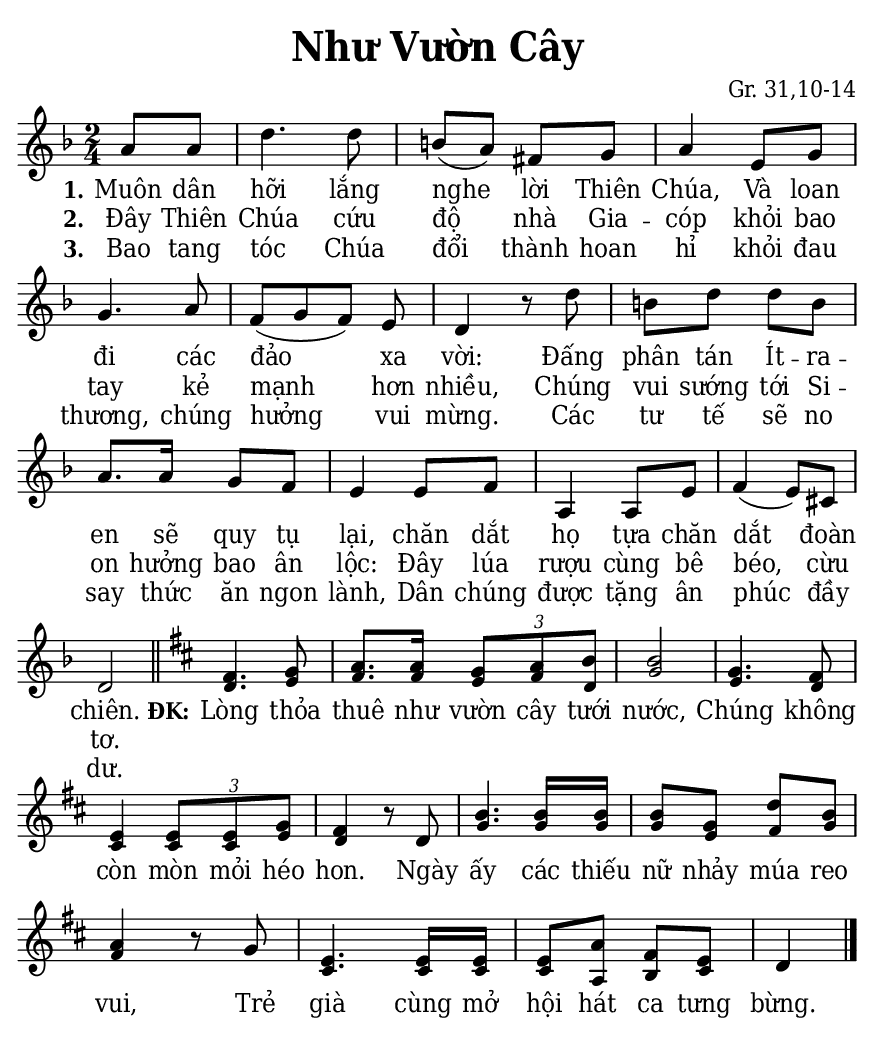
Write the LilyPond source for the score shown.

% Cài đặt chung\
\version "2.22.1"
\include "english.ly"

\header {
  title = \markup { \fontsize #1 "Như Vườn Cây" }
  composer = "Gr. 31,10-14"
  %arranger = "Lm. Kim Long"
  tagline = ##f
}

% Nhạc phiên khúc
nhacPhienKhucSop = \relative c'' {
  \partial 4 a8 a |
  d4. d8 |
  b! (a) fs8 g |
  a4 e8 g |
  g4. a8 |
  f ([g f]) e |
  d4 r8 d' |
  b! d d b |
  a8. a16 g8 f |
  e4 e8 f |
  a,4 a8 e' |
  f4 (e8) cs |
  d2 \bar "||"
  
  \set Staff.explicitKeySignatureVisibility = #end-of-line-invisible
  \set Staff.printKeyCancellation = ##f
  \key d \major
  fs4. g8 |
  a8. a16 \tuplet 3/2 { g8 a b } |
  b2 |
  g4. fs8 |
  e4 \tuplet 3/2 { e8 e g } |
  fs4 r8 d |
  b'4. b16 b |
  b8 g d' b |
  a4 r8 g |
  e4. e16 e|
  e8 a fs e |
  d4 \bar "|."
}

nhacPhienKhucAlto = \relative c' {
  r4 |
  R2*12
  
  \set Staff.explicitKeySignatureVisibility = #end-of-line-invisible
  \set Staff.printKeyCancellation = ##f
  \key d \major
  d4. e8 |
  fs8. fs16 \tuplet 3/2 { e8 fs d } |
  g2 |
  e4. d8 |
  cs4 \tuplet 3/2 { cs8 cs e } |
  d4 r8 d |
  g4. g16 g |
  g8 e fs g |
  fs4 r8 g |
  cs,4. cs16 cs |
  cs8 a b cs |
  d4
}

% Lời phiên khúc
loiPhienKhucSop = \lyrics {
  <<
    {
      \set stanza = "1."
      Muôn dân hỡi lắng nghe lời Thiên Chúa,
      Và loan đi các đảo xa vời:
      Đấng phân tán Ít -- ra -- en sẽ quy tụ lại,
      chăn dắt họ tựa chăn dắt đoàn chiên.
    }
    \new Lyrics {
	    \set associatedVoice = "beSop"
	    \set stanza = "2."
	    Đây Thiên Chúa cứu độ nhà Gia -- cóp
	    khỏi bao tay kẻ mạnh hơn nhiều,
	    Chúng vui sướng tới Si -- on hưởng bao ân lộc:
	    Đây lúa rượu cùng bê béo, cừu tơ.
    }
    \new Lyrics {
	    \set associatedVoice = "beSop"
	    \set stanza = "3."
	    Bao tang tóc Chúa đổi thành hoan hỉ
	    khỏi đau thương, chúng hưởng vui mừng.
	    Các tư tế sẽ no say thức ăn ngon lành,
	    Dân chúng được tặng ân phúc đầy dư.
    }
  >>
  \set stanza = "ĐK:"
  Lòng thỏa thuê như vườn cây tưới nước,
  Chúng không còn mòn mỏi héo hon.
  Ngày ấy các thiếu nữ nhảy múa reo vui,
  Trẻ già cùng mở hội hát ca tưng bừng.
}

% Dàn trang
\paper {
  #(set-paper-size "a5")
  top-margin = 3\mm
  bottom-margin = 3\mm
  left-margin = 3\mm
  right-margin = 3\mm
  indent = #0
  #(define fonts
	 (make-pango-font-tree "Deja Vu Serif Condensed"
	 		       "Deja Vu Serif Condensed"
			       "Deja Vu Serif Condensed"
			       (/ 20 20)))
  print-page-number = ##f
  page-count = 1
}

TongNhip = {
  \key f \major \time 2/4
  \set Timing.beamExceptions = #'()
  \set Timing.baseMoment = #(ly:make-moment 1/4)
}

% Đổi kích thước nốt cho bè phụ
notBePhu =
#(define-music-function (font-size music) (number? ly:music?)
   (for-some-music
     (lambda (m)
       (if (music-is-of-type? m 'rhythmic-event)
           (begin
             (set! (ly:music-property m 'tweaks)
                   (cons `(font-size . ,font-size)
                         (ly:music-property m 'tweaks)))
             #t)
           #f))
     music)
   music)

\score {
  \new ChoirStaff <<
    \new Staff \with {
        \consists "Merge_rests_engraver"
        printPartCombineTexts = ##f
      }
      <<
      \new Voice \TongNhip \partCombine 
        \nhacPhienKhucSop
        \notBePhu -1 { \nhacPhienKhucAlto }
      \new NullVoice = beSop \nhacPhienKhucSop
      \new Lyrics \lyricsto beSop \loiPhienKhucSop
      >>
  >>
  \layout {
    %\override Staff.TimeSignature.transparent = ##t
    \override Lyrics.LyricSpace.minimum-distance = #1
    \override Score.BarNumber.break-visibility = ##(#f #f #f)
    \override Score.SpacingSpanner.uniform-stretching = ##t
  } 
}
